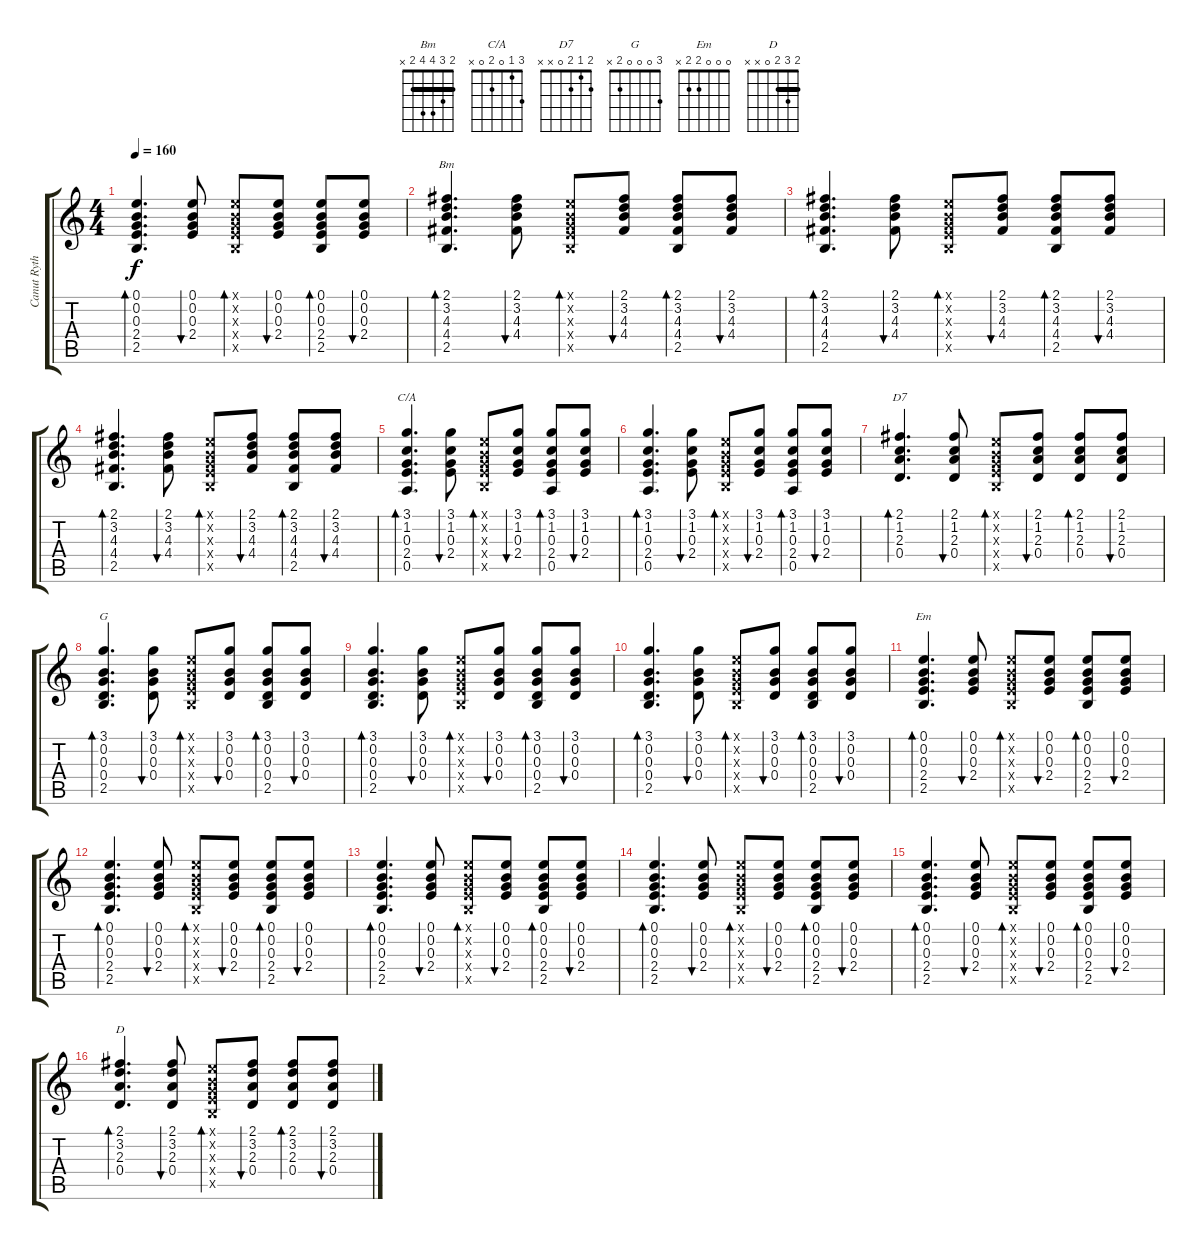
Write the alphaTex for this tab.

\track ("Canut Rythm" "Canut Ryth") {instrument acousticguitarnylon}
\staff {score tabs}
\tuning (E4 B3 G3 D3 A2 E2) {hide}
\chord ("Bm" 2 3 4 4 2 x) {barre 2}
\chord ("C/A" 3 1 0 2 0 x)
\chord ("D7" 2 1 2 0 x x)
\chord ("G" 3 0 0 0 2 x)
\chord ("Em" 0 0 0 2 2 x)
\chord ("D" 2 3 2 0 x x) {barre 2}
\ts (4 4)
\tempo 160
\clef g2
\ks c
(0.1 0.2 0.3 2.4 2.5).4{d bd 60 dy f} (0.1 0.2 0.3 2.4).8{bu 60} (0.1{x} 0.2{x} 0.3{x} 2.4{x} 2.5{x}).8{bd 60} (0.1 0.2 0.3 2.4).8{bu 60} (0.1 0.2 0.3 2.4 2.5).8{bd 60} (0.1 0.2 0.3 2.4).8{bu 60} |
(2.1 3.2 4.3 4.4 2.5).4{d bd 60 ch "Bm"} (2.1 3.2 4.3 4.4).8{bu 60} (0.1{x} 0.2{x} 0.3{x} 2.4{x} 2.5{x}).8{bd 60} (2.1 3.2 4.3 4.4).8{bu 60} (2.1 3.2 4.3 4.4 2.5).8{bd 60} (2.1 3.2 4.3 4.4).8{bu 60} |
(2.1 3.2 4.3 4.4 2.5).4{d bd 60} (2.1 3.2 4.3 4.4).8{bu 60} (0.1{x} 0.2{x} 0.3{x} 2.4{x} 2.5{x}).8{bd 60} (2.1 3.2 4.3 4.4).8{bu 60} (2.1 3.2 4.3 4.4 2.5).8{bd 60} (2.1 3.2 4.3 4.4).8{bu 60} |
(2.1 3.2 4.3 4.4 2.5).4{d bd 60} (2.1 3.2 4.3 4.4).8{bu 60} (0.1{x} 0.2{x} 0.3{x} 2.4{x} 2.5{x}).8{bd 60} (2.1 3.2 4.3 4.4).8{bu 60} (2.1 3.2 4.3 4.4 2.5).8{bd 60} (2.1 3.2 4.3 4.4).8{bu 60} |
(3.1 1.2 0.3 2.4 0.5).4{d bd 60 ch "C/A"} (3.1 1.2 0.3 2.4).8{bu 60} (0.1{x} 0.2{x} 0.3{x} 2.4{x} 2.5{x}).8{bd 60} (3.1 1.2 0.3 2.4).8{bu 60} (3.1 1.2 0.3 2.4 0.5).8{bd 60} (3.1 1.2 0.3 2.4).8{bu 60} |
(3.1 1.2 0.3 2.4 0.5).4{d bd 60} (3.1 1.2 0.3 2.4).8{bu 60} (0.1{x} 0.2{x} 0.3{x} 2.4{x} 2.5{x}).8{bd 60} (3.1 1.2 0.3 2.4).8{bu 60} (3.1 1.2 0.3 2.4 0.5).8{bd 60} (3.1 1.2 0.3 2.4).8{bu 60} |
(2.1 1.2 2.3 0.4).4{d bd 60 ch "D7"} (2.1 1.2 2.3 0.4).8{bu 60} (0.1{x} 0.2{x} 0.3{x} 2.4{x} 2.5{x}).8{bd 60} (2.1 1.2 2.3 0.4).8{bu 60} (2.1 1.2 2.3 0.4).8{bd 60} (2.1 1.2 2.3 0.4).8{bu 60} |
(3.1 0.2 0.3 0.4 2.5).4{d bd 60 ch "G"} (3.1 0.2 0.3 0.4).8{bu 60} (0.1{x} 0.2{x} 0.3{x} 2.4{x} 2.5{x}).8{bd 60} (3.1 0.2 0.3 0.4).8{bu 60} (3.1 0.2 0.3 0.4 2.5).8{bd 60} (3.1 0.2 0.3 0.4).8{bu 60} |
(3.1 0.2 0.3 0.4 2.5).4{d bd 60} (3.1 0.2 0.3 0.4).8{bu 60} (0.1{x} 0.2{x} 0.3{x} 2.4{x} 2.5{x}).8{bd 60} (3.1 0.2 0.3 0.4).8{bu 60} (3.1 0.2 0.3 0.4 2.5).8{bd 60} (3.1 0.2 0.3 0.4).8{bu 60} |
(3.1 0.2 0.3 0.4 2.5).4{d bd 60} (3.1 0.2 0.3 0.4).8{bu 60} (0.1{x} 0.2{x} 0.3{x} 2.4{x} 2.5{x}).8{bd 60} (3.1 0.2 0.3 0.4).8{bu 60} (3.1 0.2 0.3 0.4 2.5).8{bd 60} (3.1 0.2 0.3 0.4).8{bu 60} |
(0.1 0.2 0.3 2.4 2.5).4{d bd 60 ch "Em"} (0.1 0.2 0.3 2.4).8{bu 60} (0.1{x} 0.2{x} 0.3{x} 2.4{x} 2.5{x}).8{bd 60} (0.1 0.2 0.3 2.4).8{bu 60} (0.1 0.2 0.3 2.4 2.5).8{bd 60} (0.1 0.2 0.3 2.4).8{bu 60} |
(0.1 0.2 0.3 2.4 2.5).4{d bd 60} (0.1 0.2 0.3 2.4).8{bu 60} (0.1{x} 0.2{x} 0.3{x} 2.4{x} 2.5{x}).8{bd 60} (0.1 0.2 0.3 2.4).8{bu 60} (0.1 0.2 0.3 2.4 2.5).8{bd 60} (0.1 0.2 0.3 2.4).8{bu 60} |
(0.1 0.2 0.3 2.4 2.5).4{d bd 60} (0.1 0.2 0.3 2.4).8{bu 60} (0.1{x} 0.2{x} 0.3{x} 2.4{x} 2.5{x}).8{bd 60} (0.1 0.2 0.3 2.4).8{bu 60} (0.1 0.2 0.3 2.4 2.5).8{bd 60} (0.1 0.2 0.3 2.4).8{bu 60} |
(0.1 0.2 0.3 2.4 2.5).4{d bd 60} (0.1 0.2 0.3 2.4).8{bu 60} (0.1{x} 0.2{x} 0.3{x} 2.4{x} 2.5{x}).8{bd 60} (0.1 0.2 0.3 2.4).8{bu 60} (0.1 0.2 0.3 2.4 2.5).8{bd 60} (0.1 0.2 0.3 2.4).8{bu 60} |
(0.1 0.2 0.3 2.4 2.5).4{d bd 60} (0.1 0.2 0.3 2.4).8{bu 60} (0.1{x} 0.2{x} 0.3{x} 2.4{x} 2.5{x}).8{bd 60} (0.1 0.2 0.3 2.4).8{bu 60} (0.1 0.2 0.3 2.4 2.5).8{bd 60} (0.1 0.2 0.3 2.4).8{bu 60} |
(2.1 3.2 2.3 0.4).4{d bd 60 ch "D"} (2.1 3.2 2.3 0.4).8{bu 60} (0.1{x} 0.2{x} 0.3{x} 2.4{x} 2.5{x}).8{bd 60} (2.1 3.2 2.3 0.4).8{bu 60} (2.1 3.2 2.3 0.4).8{bd 60} (2.1 3.2 2.3 0.4).8{bu 60}
